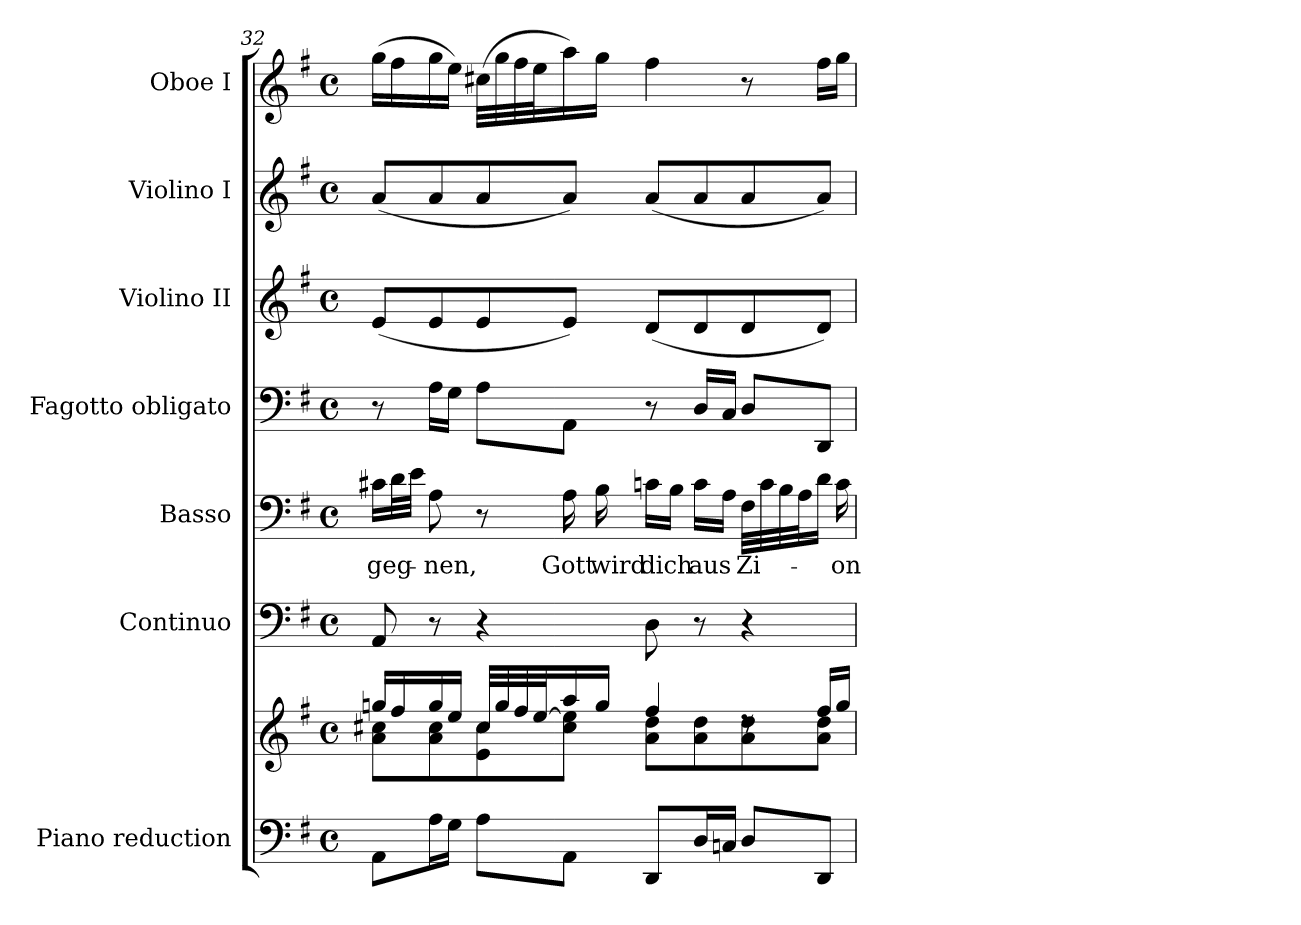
**kern	**kern	**kern	**kern	**text	**kern	**kern	**kern	**kern
*part7	*part7	*part6	*part5	*part5	*part4	*part3	*part2	*part1
*staff8	*staff7	*staff6	*staff5	*staff5	*staff4	*staff3	*staff2	*staff1
*I"Piano reduction	*	*I"Continuo	*I"Basso	*	*I"Fagotto obligato	*I"Violino II	*I"Violino I	*I"Oboe I
*I'Pno	*	*	*	*	*	*I'Vln	*I'Vln	*I'Ob
!!LO:LB:g=z
*clefF4	*clefG2	*clefF4	*clefF4	*	*clefF4	*clefG2	*clefG2	*clefG2
*k[f#]	*k[f#]	*k[f#]	*k[f#]	*	*k[f#]	*k[f#]	*k[f#]	*k[f#]
*M4/4	*M4/4	*M4/4	*M4/4	*	*M4/4	*M4/4	*M4/4	*M4/4
*met(c)	*met(c)	*met(c)	*met(c)	*	*met(c)	*met(c)	*met(c)	*met(c)
=32	=32	=32	=32	=32	=32	=32	=32	=32
*	*^	*	*	*	*	*	*	*
!	!	!	!	!	!LO:LY:b	!	!	!	!
8AA\L	16ggn/LL	8a\ 8cc#X\L	8AA/	16c#X\LL	-geg-	8r	(<8e/L	(<8a/L	(>16gg\LL
.	16ff#/	.	.	32d\L	.	.	.	.	16ff#\
.	.	.	.	32e\JJJ	.	.	.	.	.
!	!	!	!	!	!LO:LY:b	!	!	!	!
16A\L	16gg/	8a\ 8cc#\	8r	8A\	-nen,	16A\LL	8e/	8a/	16gg\
16G\JJ	16ee/JJ	.	.	.	.	16G\JJ	.	.	16ee\JJ)
8A\L	32cc#/LLL	8e\ 8cc#\	4r	8r	.	8A\L	8e/	8a/	(>32cc#X\LLL
.	32gg/	.	.	.	.	.	.	.	32gg\
.	32ff#/	.	.	.	.	.	.	.	32ff#\
.	[32ee/J	.	.	.	.	.	.	.	32ee\J
!	!	!	!	!	!LO:LY:b	!	!	!	!
8AA\J	16aa/	8cc#\ 8ee\]J	.	16A\	Gott	8AA\J	8e/J)	8a/J)	16aa\)
!	!	!	!	!	!LO:LY:b	!	!	!	!
.	16gg/JJ	.	.	16B\	wird	.	.	.	16gg\JJ
!	!	!	!	!	!LO:LY:b	!	!	!	!
8DD/L	4ff#/	8a\ 8dd\L	8D\	16cn\LL	dich	8r	(<8d/L	(<8a/L	4ff#\
.	.	.	.	16B\JJ	.	.	.	.	.
!	!	!	!	!	!LO:LY:b	!	!	!	!
16D/L	.	8a\ 8dd\	8r	16c\LL	aus	16D/LL	8d/	8a/	.
16Cn/JJ	.	.	.	16A\JJ	.	16C/JJ	.	.	.
!	!	!	!	!	!LO:LY:b	!	!	!	!
8D/L	8rdd	8a\ 8dd\	4r	32F#\LLL	Zi-	8D/L	8d/	8a/	8r
.	.	.	.	32c\	.	.	.	.	.
.	.	.	.	32B\	.	.	.	.	.
.	.	.	.	32A\J	.	.	.	.	.
8DD/J	16ff#/LL	8a\ 8dd\J	.	16d\JJ	.	8DD/J	8d/J)	8a/J)	16ff#\LL
!	!	!	!	!	!LO:LY:b	!	!	!	!
.	16gg/JJ	.	.	16c\	-on	.	.	.	16gg\JJ
*	*v	*v	*	*	*	*	*	*	*
=	=	=	=	=	=	=	=	=
*-	*-	*-	*-	*-	*-	*-	*-	*-
